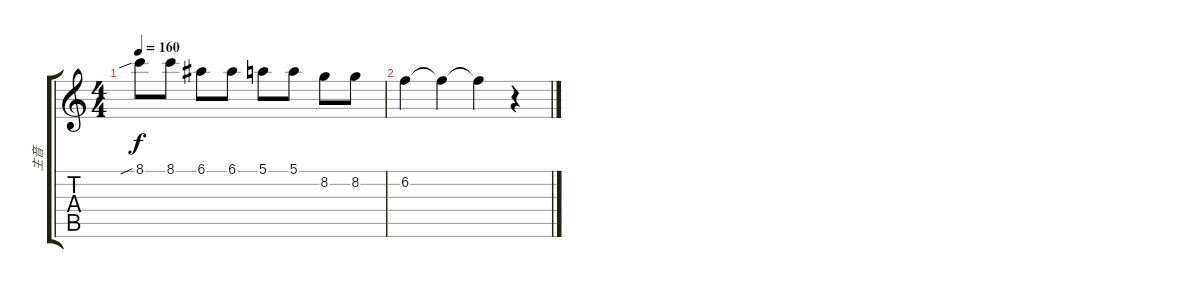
\track ("主音" "主音") {instrument distortionguitar}
\staff {score tabs}
\tuning (E4 B3 G3 D3 A2 E2) {hide}
\ts (4 4)
\tempo 160
\clef g2
\ks c
8.1{sib}.8{dy f} 8.1.8 6.1.8 6.1.8 5.1.8 5.1.8 8.2.8 8.2.8 |
6.2.4 6.2{t}.4 6.2{t}.4 r.4
